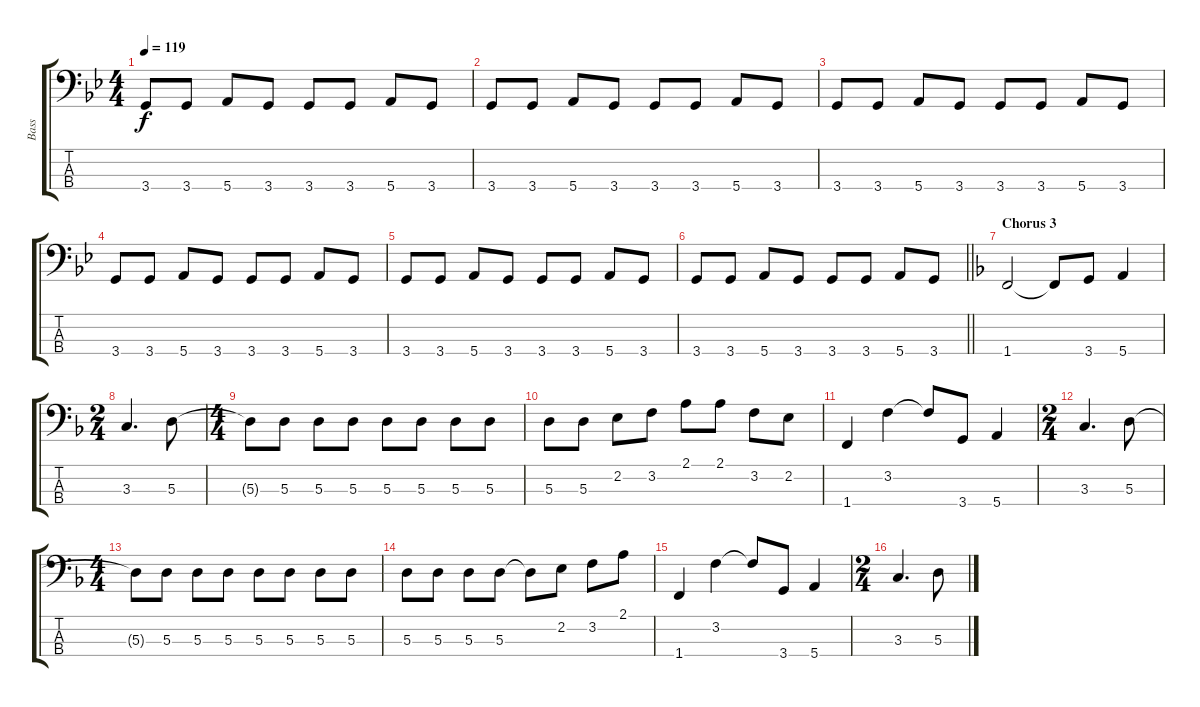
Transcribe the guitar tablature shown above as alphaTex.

\track ("Bass" "Bass") {instrument electricbassfinger}
\staff {score tabs}
\tuning (G2 D2 A1 E1) {hide}
\ts (4 4)
\tempo 119
\clef f4
\ks bb
3.4.8{dy f} 3.4.8 5.4.8 3.4.8 3.4.8 3.4.8 5.4.8 3.4.8 |
3.4.8 3.4.8 5.4.8 3.4.8 3.4.8 3.4.8 5.4.8 3.4.8 |
3.4.8 3.4.8 5.4.8 3.4.8 3.4.8 3.4.8 5.4.8 3.4.8 |
3.4.8 3.4.8 5.4.8 3.4.8 3.4.8 3.4.8 5.4.8 3.4.8 |
3.4.8 3.4.8 5.4.8 3.4.8 3.4.8 3.4.8 5.4.8 3.4.8 |
\barLineRight lightlight
3.4.8 3.4.8 5.4.8 3.4.8 3.4.8 3.4.8 5.4.8 3.4.8 |
\section ("" "Chorus 3")
\ks f
1.4.2 1.4{t}.8 3.4.8 5.4.4 |
\ts (2 4)
3.3.4{d} 5.3.8 |
\ts (4 4)
5.3{t}.8 5.3.8 5.3.8 5.3.8 5.3.8 5.3.8 5.3.8 5.3.8 |
5.3.8 5.3.8 2.2.8 3.2.8 2.1.8 2.1.8 3.2.8 2.2.8 |
1.4.4 3.2.4 3.2{t}.8 3.4.8 5.4.4 |
\ts (2 4)
3.3.4{d} 5.3.8 |
\ts (4 4)
5.3{t}.8 5.3.8 5.3.8 5.3.8 5.3.8 5.3.8 5.3.8 5.3.8 |
5.3.8 5.3.8 5.3.8 5.3.8 5.3{t}.8 2.2.8 3.2.8 2.1.8 |
1.4.4 3.2.4 3.2{t}.8 3.4.8 5.4.4 |
\ts (2 4)
3.3.4{d} 5.3.8
